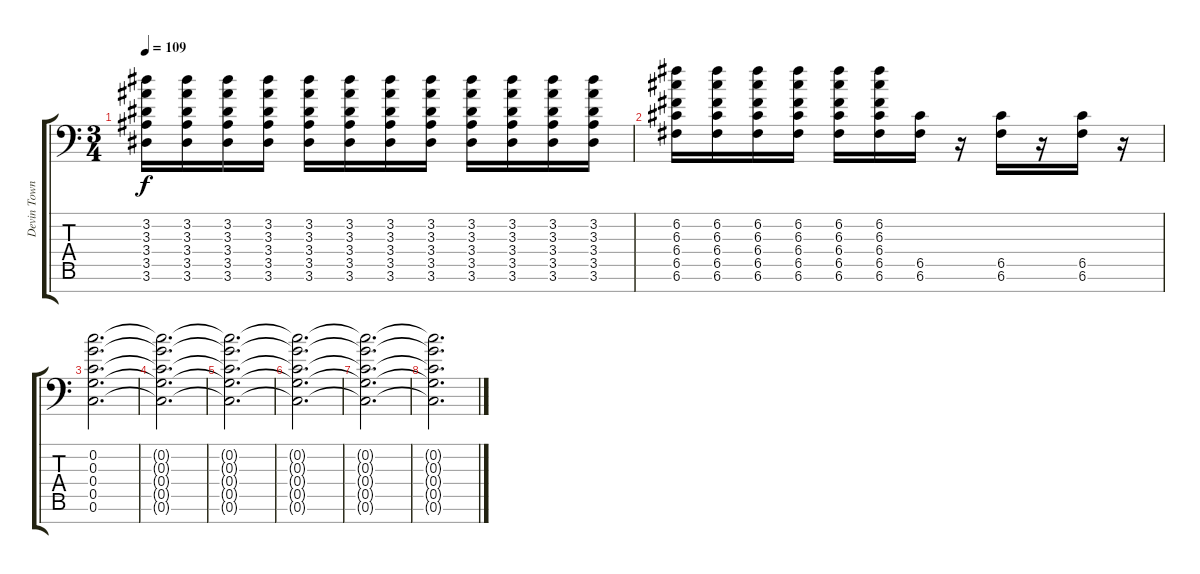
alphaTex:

\track ("Devin Townsend" "Devin Town") {instrument distortionguitar}
\staff {score tabs}
\tuning (E4 C4 G3 C3 G2 C2 G1) {hide}
\ts (3 4)
\tempo 109
\clef f4
\ks c
(3.2 3.3 3.4 3.5 3.6).16{dy f} (3.2 3.3 3.4 3.5 3.6).16 (3.2 3.3 3.4 3.5 3.6).16 (3.2 3.3 3.4 3.5 3.6).16 (3.2 3.3 3.4 3.5 3.6).16 (3.2 3.3 3.4 3.5 3.6).16 (3.2 3.3 3.4 3.5 3.6).16 (3.2 3.3 3.4 3.5 3.6).16 (3.2 3.3 3.4 3.5 3.6).16 (3.2 3.3 3.4 3.5 3.6).16 (3.2 3.3 3.4 3.5 3.6).16 (3.2 3.3 3.4 3.5 3.6).16 |
(6.2 6.3 6.4 6.5 6.6).16 (6.2 6.3 6.4 6.5 6.6).16 (6.2 6.3 6.4 6.5 6.6).16 (6.2 6.3 6.4 6.5 6.6).16 (6.2 6.3 6.4 6.5 6.6).16 (6.2 6.3 6.4 6.5 6.6).16 (6.5 6.6).16 r.16 (6.5 6.6).16 r.16 (6.5 6.6).16 r.16 |
(0.2 0.3 0.4 0.5 0.6).2{d} |
(0.2{t} 0.3{t} 0.4{t} 0.5{t} 0.6{t}).2{d} |
(0.2{t} 0.3{t} 0.4{t} 0.5{t} 0.6{t}).2{d} |
(0.2{t} 0.3{t} 0.4{t} 0.5{t} 0.6{t}).2{d} |
(0.2{t} 0.3{t} 0.4{t} 0.5{t} 0.6{t}).2{d} |
(0.2{t} 0.3{t} 0.4{t} 0.5{t} 0.6{t}).2{d}
